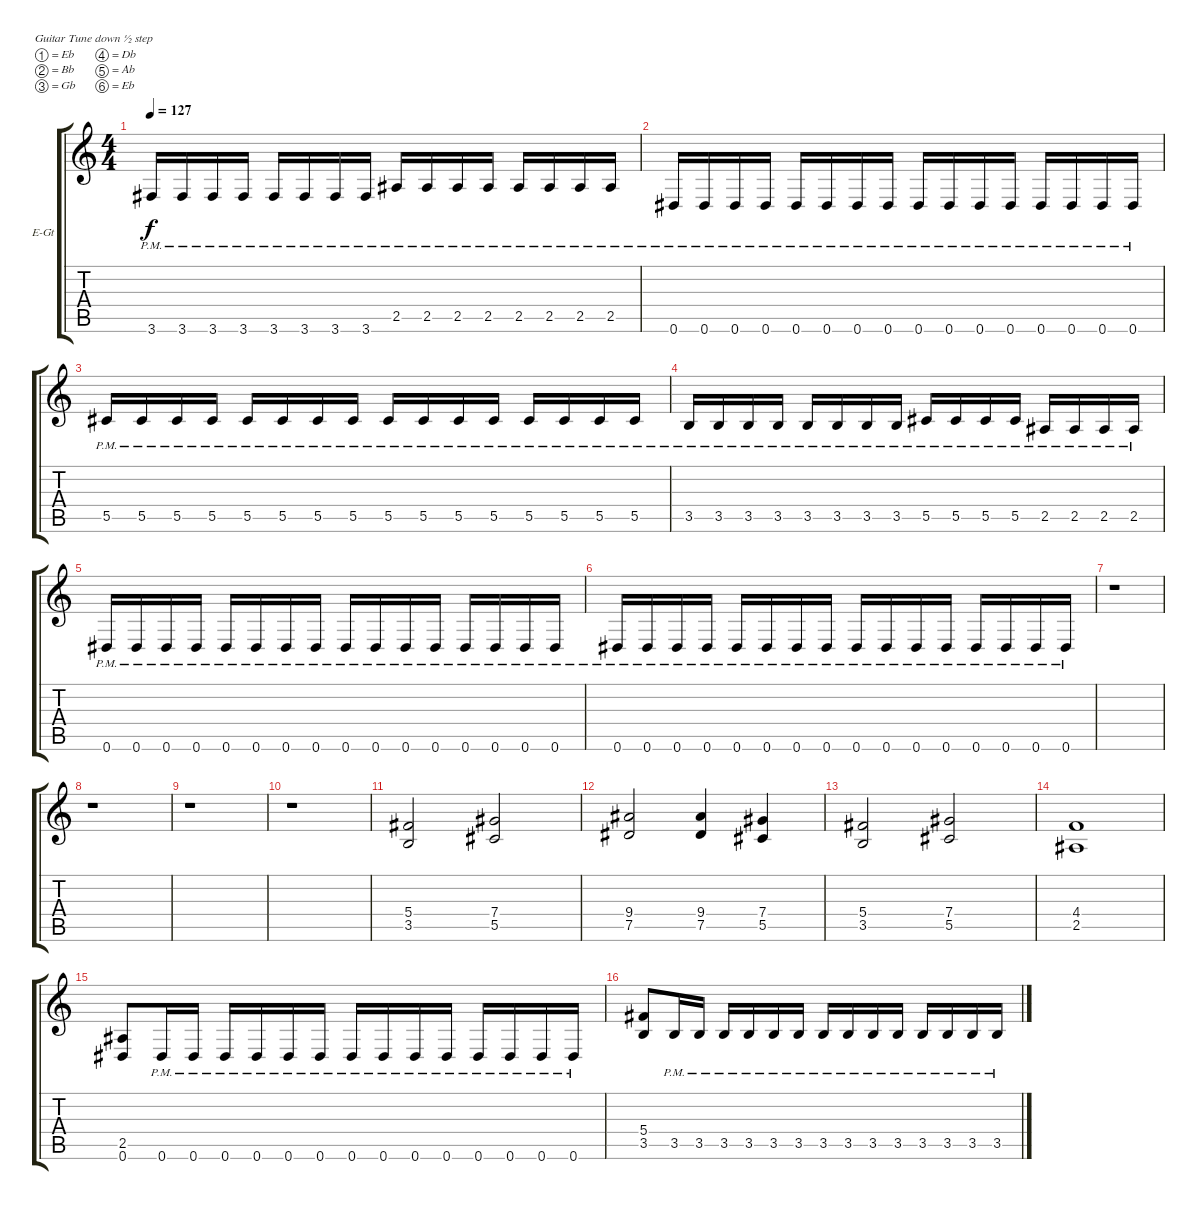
\bracketExtendMode groupsimilarinstruments
\firstSystemTrackNameOrientation horizontal
\otherSystemsTrackNameOrientation horizontal
\track ("Rythm Guitar" "E-Gt") {instrument overdrivenguitar}
\staff {score tabs}
\tuning (Eb4 Bb3 Gb3 Db3 Ab2 Eb2)
\ts (4 4)
\tempo 127
\clef g2
\ks c
3.6{pm}.16{dy f} 3.6{pm}.16 3.6{pm}.16 3.6{pm}.16 3.6{pm}.16 3.6{pm}.16 3.6{pm}.16 3.6{pm}.16 2.5{pm}.16 2.5{pm}.16 2.5{pm}.16 2.5{pm}.16 2.5{pm}.16 2.5{pm}.16 2.5{pm}.16 2.5{pm}.16 |
0.6{pm}.16 0.6{pm}.16 0.6{pm}.16 0.6{pm}.16 0.6{pm}.16 0.6{pm}.16 0.6{pm}.16 0.6{pm}.16 0.6{pm}.16 0.6{pm}.16 0.6{pm}.16 0.6{pm}.16 0.6{pm}.16 0.6{pm}.16 0.6{pm}.16 0.6{pm}.16 |
5.5{pm}.16 5.5{pm}.16 5.5{pm}.16 5.5{pm}.16 5.5{pm}.16 5.5{pm}.16 5.5{pm}.16 5.5{pm}.16 5.5{pm}.16 5.5{pm}.16 5.5{pm}.16 5.5{pm}.16 5.5{pm}.16 5.5{pm}.16 5.5{pm}.16 5.5{pm}.16 |
3.5{pm}.16 3.5{pm}.16 3.5{pm}.16 3.5{pm}.16 3.5{pm}.16 3.5{pm}.16 3.5{pm}.16 3.5{pm}.16 5.5{pm}.16 5.5{pm}.16 5.5{pm}.16 5.5{pm}.16 2.5{pm}.16 2.5{pm}.16 2.5{pm}.16 2.5{pm}.16 |
0.6{pm}.16 0.6{pm}.16 0.6{pm}.16 0.6{pm}.16 0.6{pm}.16 0.6{pm}.16 0.6{pm}.16 0.6{pm}.16 0.6{pm}.16 0.6{pm}.16 0.6{pm}.16 0.6{pm}.16 0.6{pm}.16 0.6{pm}.16 0.6{pm}.16 0.6{pm}.16 |
0.6{pm}.16 0.6{pm}.16 0.6{pm}.16 0.6{pm}.16 0.6{pm}.16 0.6{pm}.16 0.6{pm}.16 0.6{pm}.16 0.6{pm}.16 0.6{pm}.16 0.6{pm}.16 0.6{pm}.16 0.6{pm}.16 0.6{pm}.16 0.6{pm}.16 0.6{pm}.16 |
r.1 |
r.1 |
r.1 |
r.1 |
(5.4 3.5).2 (7.4 5.5).2 |
(9.4 7.5).2 (9.4 7.5).4 (7.4 5.5).4 |
(5.4 3.5).2 (7.4 5.5).2 |
(4.4 2.5).1 |
(2.5 0.6).8 0.6{pm}.16 0.6{pm}.16 0.6{pm}.16 0.6{pm}.16 0.6{pm}.16 0.6{pm}.16 0.6{pm}.16 0.6{pm}.16 0.6{pm}.16 0.6{pm}.16 0.6{pm}.16 0.6{pm}.16 0.6{pm}.16 0.6{pm}.16 |
(5.4 3.5).8 3.5{pm}.16 3.5{pm}.16 3.5{pm}.16 3.5{pm}.16 3.5{pm}.16 3.5{pm}.16 3.5{pm}.16 3.5{pm}.16 3.5{pm}.16 3.5{pm}.16 3.5{pm}.16 3.5{pm}.16 3.5{pm}.16 3.5{pm}.16
